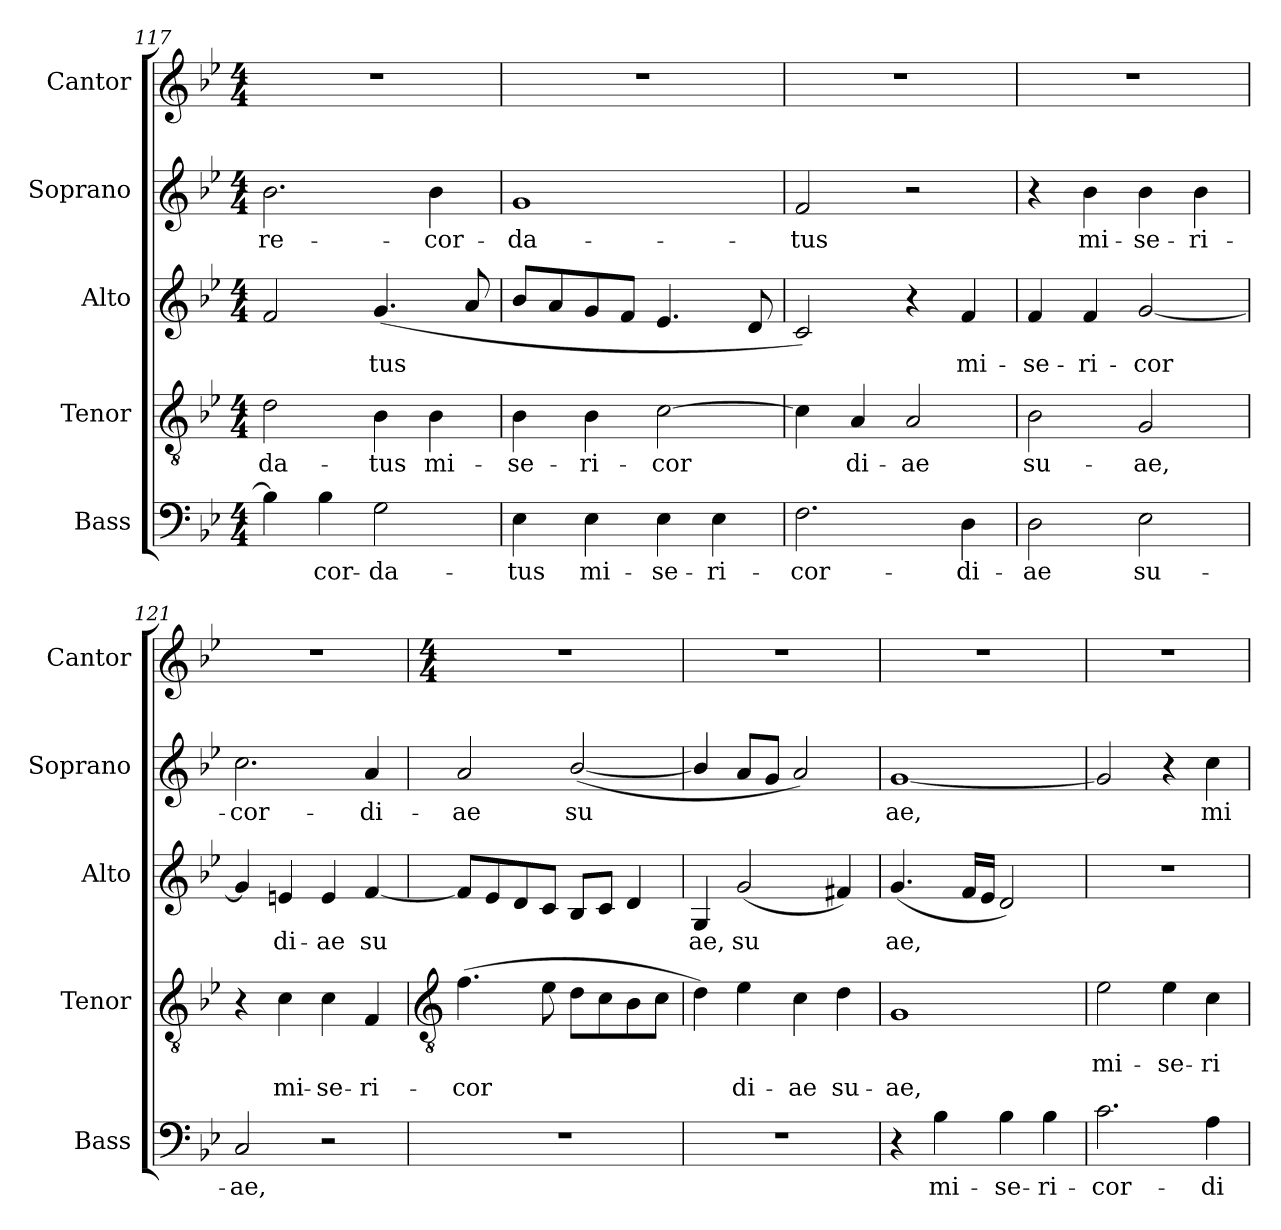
**kern	**text	**kern	**text	**text	**kern	**text	**kern	**text	**kern
*part5	*part5	*part4	*part4	*part4	*part3	*part3	*part2	*part2	*part1
*staff5	*staff5	*staff4	*staff4	*staff4	*staff3	*staff3	*staff2	*staff2	*staff1
*I"Bass	*	*I"Tenor	*	*	*I"Alto	*	*I"Soprano	*	*I"Cantor
*I'Bass	*	*I'Tenor	*	*	*I'Alto	*	*I'Soprano	*	*I'Cantor
!!LO:LB:g=z
*clefF4	*	*clefGv2	*	*	*clefG2	*	*clefG2	*	*clefG2
*k[b-e-]	*	*k[b-e-]	*	*	*k[b-e-]	*	*k[b-e-]	*	*k[b-e-]
*B-:	*	*B-:	*	*	*B-:	*	*B-:	*	*B-:
*M4/4	*	*M4/4	*	*	*M4/4	*	*M4/4	*	*M4/4
=117	=117	=117	=117	=117	=117	=117	=117	=117	=117
!	!	!	!LO:LY:b	!	!	!	!	!LO:LY:b	!
4B-]	.	2d	-da-	.	2f	.	2.b-	re-	1r
!	!LO:LY:b	!	!	!	!	!	!	!	!
4B-	cor-	.	.	.	.	.	.	.	.
!	!LO:LY:b	!	!LO:LY:b	!	!	!LO:LY:b	!	!	!
2G	-da-	4B-	-tus	.	(<4.g	tus	.	.	.
!	!	!	!LO:LY:b	!	!	!	!	!LO:LY:b	!
.	.	4B-	mi-	.	.	.	4b-	-cor-	.
.	.	.	.	.	8a	.	.	.	.
=118	=118	=118	=118	=118	=118	=118	=118	=118	=118
!	!LO:LY:b	!	!LO:LY:b	!	!	!	!	!LO:LY:b	!
4E-	-tus	4B-	-se-	.	8b-L	.	1g	-da-	1r
.	.	.	.	.	8a	.	.	.	.
!	!LO:LY:b	!	!LO:LY:b	!	!	!	!	!	!
4E-	mi-	4B-	-ri-	.	8g	.	.	.	.
.	.	.	.	.	8fJ	.	.	.	.
!	!LO:LY:b	!	!LO:LY:b	!	!	!	!	!	!
4E-	-se-	[2c	-cor	.	4.e-	.	.	.	.
!	!LO:LY:b	!	!	!	!	!	!	!	!
4E-	-ri-	.	.	.	.	.	.	.	.
.	.	.	.	.	8d	.	.	.	.
=119	=119	=119	=119	=119	=119	=119	=119	=119	=119
!	!LO:LY:b	!	!	!	!	!	!	!LO:LY:b	!
2.F	-cor-	4c]	.	.	2c)	.	2f	-tus	1r
!	!	!	!LO:LY:b	!	!	!	!	!	!
.	.	4A	di-	.	.	.	.	.	.
!	!	!	!LO:LY:b	!	!	!	!	!	!
.	.	2A	-ae	.	4r	.	2r	.	.
!	!LO:LY:b	!	!	!	!	!LO:LY:b	!	!	!
4D	-di-	.	.	.	4f	mi-	.	.	.
=120	=120	=120	=120	=120	=120	=120	=120	=120	=120
!	!LO:LY:b	!	!LO:LY:b	!	!	!LO:LY:b	!	!	!
2D	-ae	2B-	su-	.	4f	-se-	4r	.	1r
!	!	!	!	!	!	!LO:LY:b	!	!LO:LY:b	!
.	.	.	.	.	4f	-ri-	4b-	mi-	.
!	!LO:LY:b	!	!LO:LY:b	!	!	!LO:LY:b	!	!LO:LY:b	!
2E-	su-	2G	-ae,	.	[2g	-cor	4b-	-se-	.
!	!	!	!	!	!	!	!	!LO:LY:b	!
.	.	.	.	.	.	.	4b-	-ri-	.
=121	=121	=121	=121	=121	=121	=121	=121	=121	=121
!	!LO:LY:b	!	!	!	!	!	!	!LO:LY:b	!
2C	-ae,	4r	.	.	4g]	.	2.cc	-cor-	1r
!	!	!	!	!LO:LY:b	!	!LO:LY:b	!	!	!
.	.	4c	.	mi-	4en	di-	.	.	.
!	!	!	!	!LO:LY:b	!	!LO:LY:b	!	!	!
2r	.	4c	.	-se-	4e	-ae	.	.	.
!	!	!	!	!LO:LY:b	!	!LO:LY:b	!	!LO:LY:b	!
.	.	4F	.	-ri-	[4f	su	4a	-di-	.
!!LO:LB:g=z
=122	=122	=122	=122	=122	=122	=122	=122	=122	=122
*	*	*clefGv2	*	*	*	*	*	*	*
*	*	*	*	*	*	*	*	*	*M4/4
!	!	!	!	!LO:LY:b	!	!	!	!LO:LY:b	!
1r	.	(>4.f	.	-cor	8fL]	.	2a	-ae	1r
.	.	.	.	.	8e-	.	.	.	.
.	.	.	.	.	8d	.	.	.	.
.	.	8e-	.	.	8cJ	.	.	.	.
!	!	!	!	!	!	!	!	!LO:LY:b	!
.	.	8dL	.	.	8B-L	.	(<[2b-/	su	.
.	.	8c	.	.	8cJ	.	.	.	.
.	.	8B-	.	.	4d	.	.	.	.
.	.	8cJ	.	.	.	.	.	.	.
=123	=123	=123	=123	=123	=123	=123	=123	=123	=123
!	!	!	!	!	!	!LO:LY:b	!	!	!
1r	.	4d)	.	.	4G	ae,	4b-/]	.	1r
!	!	!	!	!LO:LY:b	!	!LO:LY:b	!	!	!
.	.	4e-	.	di-	(<2g	su	8aL	.	.
.	.	.	.	.	.	.	8gJ	.	.
!	!	!	!	!LO:LY:b	!	!	!	!	!
.	.	4c	.	-ae	.	.	2a)	.	.
!	!	!	!	!LO:LY:b	!	!	!	!	!
.	.	4d	.	su-	4f#)	.	.	.	.
=124	=124	=124	=124	=124	=124	=124	=124	=124	=124
!	!	!	!	!LO:LY:b	!	!LO:LY:b	!	!LO:LY:b	!
4r	.	1G	.	-ae,	(<4.g	ae,	[1g	ae,	1r
!	!LO:LY:b	!	!	!	!	!	!	!	!
4B-	mi-	.	.	.	.	.	.	.	.
.	.	.	.	.	16fLL	.	.	.	.
.	.	.	.	.	16e-JJ	.	.	.	.
!	!LO:LY:b	!	!	!	!	!	!	!	!
4B-	-se-	.	.	.	2d)	.	.	.	.
!	!LO:LY:b	!	!	!	!	!	!	!	!
4B-	-ri-	.	.	.	.	.	.	.	.
=125	=125	=125	=125	=125	=125	=125	=125	=125	=125
!	!LO:LY:b	!	!LO:LY:b	!	!	!	!	!	!
2.c	-cor-	2e-	mi-	.	1r	.	2g]	.	1r
!	!	!	!LO:LY:b	!	!	!	!	!	!
.	.	4e-	-se-	.	.	.	4r	.	.
!	!LO:LY:b	!	!LO:LY:b	!	!	!	!	!LO:LY:b	!
4A	-di-	4c	-ri-	.	.	.	4cc	mi-	.
=	=	=	=	=	=	=	=	=	=
*-	*-	*-	*-	*-	*-	*-	*-	*-	*-
